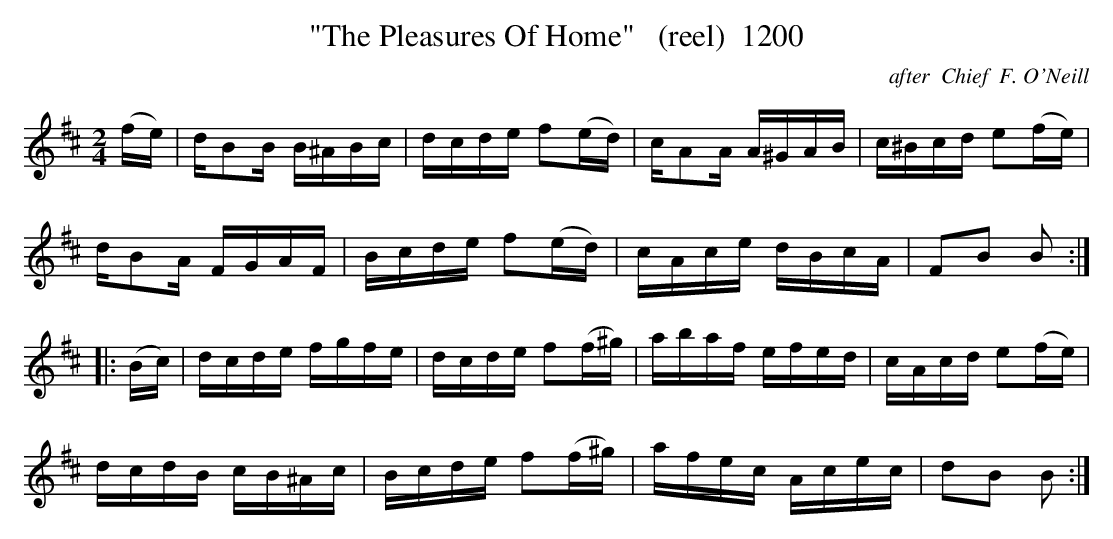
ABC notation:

X:1
T:"The Pleasures Of Home"   (reel)  1200
C:after  Chief  F. O'Neill
BRENNAN July 2003 (HTTP://WWW.SOSYOURMOM.COM)
M:2/4
L:1/16
K:D
(fe)|dB2B B^ABc|dcde f2(ed)|cA2A A^GAB|c^Bcd e2(fe)|
dB2A FGAF|Bcde f2(ed)|cAce dBcA|F2B2 B2:|
|:(Bc)|dcde fgfe|dcde f2(f^g)|abaf efed|cAcd e2(fe)|
dcdB cB^Ac|Bcde f2(f^g)|afec Acec|d2B2 B2:|
